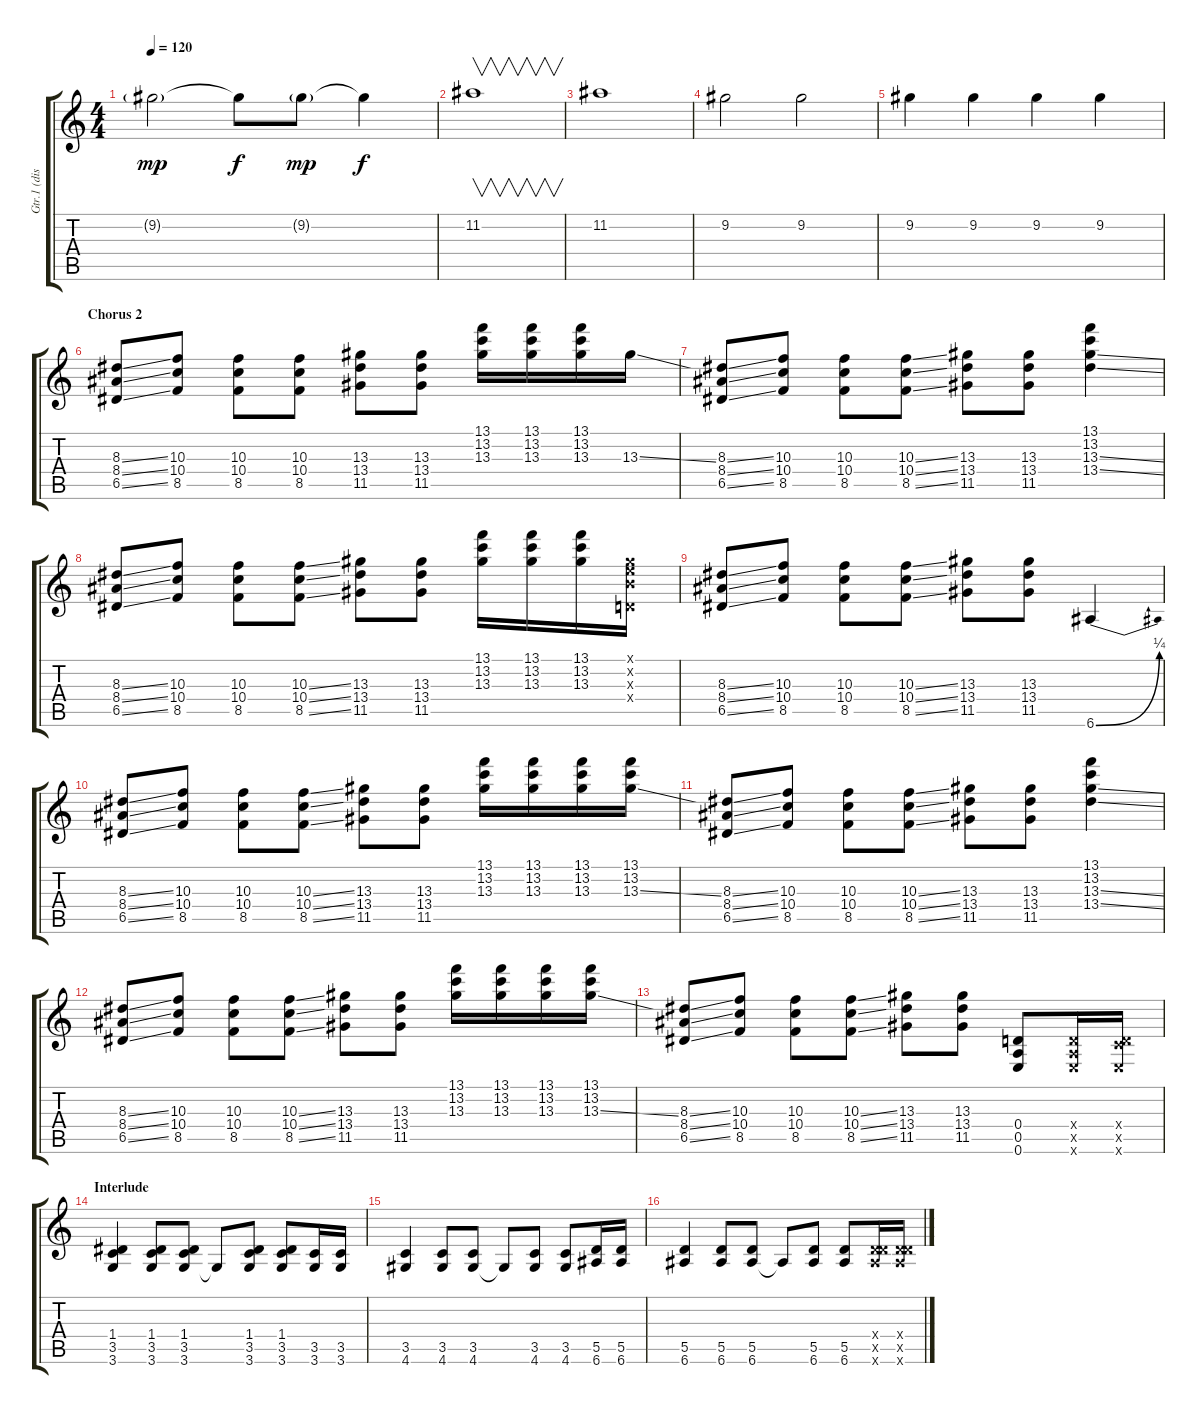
\track ("Gtr.1 (disto)" "Gtr.1 (dis") {instrument distortionguitar}
\staff {score tabs}
\tuning (E4 B3 G3 D3 A2 E2) {hide}
\ts (4 4)
\tempo 120
\clef g2
\ks c
9.2{g}.2{dy mp} 9.2{t}.8{dy f} 9.2{g}.8{dy mp} 9.2{t}.4{dy f} |
11.2.1{v} |
11.2.1 |
9.2.2 9.2.2 |
9.2.4 9.2.4 9.2.4 9.2.4 |
\section ("" "Chorus 2")
(8.3{ss} 8.4{ss} 6.5{ss}).8 (10.3 10.4 8.5).8 (10.3 10.4 8.5).8 (10.3 10.4 8.5).8 (13.3 13.4 11.5).8 (13.3 13.4 11.5).8 (13.1 13.2 13.3).16 (13.1 13.2 13.3).16 (13.1 13.2 13.3).16 13.3{ss}.16 |
(8.3{ss} 8.4{ss} 6.5{ss}).8 (10.3 10.4 8.5).8 (10.3 10.4 8.5).8 (10.3{ss} 10.4{ss} 8.5{ss}).8 (13.3 13.4 11.5).8 (13.3 13.4 11.5).8 (13.1 13.2 13.3{ss} 13.4{ss}).4 |
(8.3{ss} 8.4{ss} 6.5{ss}).8 (10.3 10.4 8.5).8 (10.3 10.4 8.5).8 (10.3{ss} 10.4{ss} 8.5{ss}).8 (13.3 13.4 11.5).8 (13.3 13.4 11.5).8 (13.1 13.2 13.3).16 (13.1 13.2 13.3).16 (13.1 13.2 13.3).16 (0.1{x} 0.2{x} 13.3{x} 0.4{x}).16 |
(8.3{ss} 8.4{ss} 6.5{ss}).8 (10.3 10.4 8.5).8 (10.3 10.4 8.5).8 (10.3{ss} 10.4{ss} 8.5{ss}).8 (13.3 13.4 11.5).8 (13.3 13.4 11.5).8 6.6{be (bend 0 0 60 1)}.4 |
(8.3{ss} 8.4{ss} 6.5{ss}).8 (10.3 10.4 8.5).8 (10.3 10.4 8.5).8 (10.3{ss} 10.4{ss} 8.5{ss}).8 (13.3 13.4 11.5).8 (13.3 13.4 11.5).8 (13.1 13.2 13.3).16 (13.1 13.2 13.3).16 (13.1 13.2 13.3).16 (13.1 13.2 13.3{ss}).16 |
(8.3{ss} 8.4{ss} 6.5{ss}).8 (10.3 10.4 8.5).8 (10.3 10.4 8.5).8 (10.3{ss} 10.4{ss} 8.5{ss}).8 (13.3 13.4 11.5).8 (13.3 13.4 11.5).8 (13.1 13.2 13.3{ss} 13.4{ss}).4 |
(8.3{ss} 8.4{ss} 6.5{ss}).8 (10.3 10.4 8.5).8 (10.3 10.4 8.5).8 (10.3{ss} 10.4{ss} 8.5{ss}).8 (13.3 13.4 11.5).8 (13.3 13.4 11.5).8 (13.1 13.2 13.3).16 (13.1 13.2 13.3).16 (13.1 13.2 13.3).16 (13.1 13.2 13.3{ss}).16 |
(8.3{ss} 8.4{ss} 6.5{ss}).8 (10.3 10.4 8.5).8 (10.3 10.4 8.5).8 (10.3{ss} 10.4{ss} 8.5{ss}).8 (13.3 13.4 11.5).8 (13.3 13.4 11.5).8 (0.4 0.5 0.6).8 (0.4{x} 0.5{x} 0.6{x}).16 (0.4{x} 3.5{x} 0.6{x}).16 |
\section ("" "Interlude")
(1.4 3.5 3.6).4 (1.4 3.5 3.6).8 (1.4 3.5 3.6).8 3.6{t}.8 (1.4 3.5 3.6).8 (1.4 3.5 3.6).8 (3.5 3.6).16 (3.5 3.6).16 |
(3.5 4.6).4 (3.5 4.6).8 (3.5 4.6).8 4.6{t}.8 (3.5 4.6).8 (3.5 4.6).8 (5.5 6.6).16 (5.5 6.6).16 |
(5.5 6.6).4 (5.5 6.6).8 (5.5 6.6).8 6.6{t}.8 (5.5 6.6).8 (5.5 6.6).8 (0.4{x} 5.5{x} 6.6{x}).16 (0.4{x} 5.5{x} 6.6{x}).16
